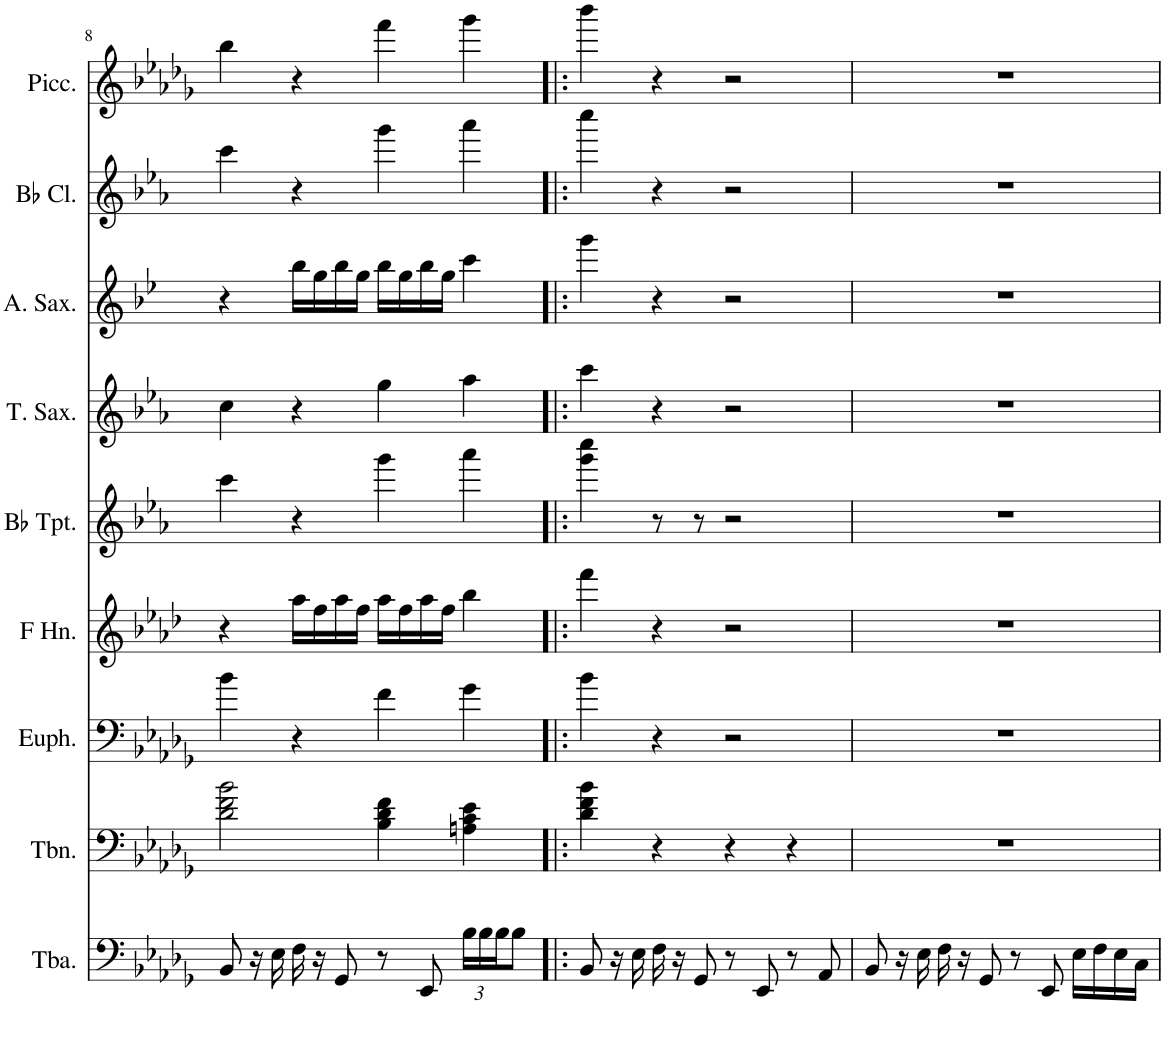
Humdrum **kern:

**kern	**kern	**kern	**kern	**kern	**kern	**kern	**kern	**kern
*part9	*part8	*part7	*part6	*part5	*part4	*part3	*part2	*part1
*staff9	*staff8	*staff7	*staff6	*staff5	*staff4	*staff3	*staff2	*staff1
*I"Tuba	*I"Trombone	*I"Euphonium	*I"Horn in F	*I"Bb Trumpet	*I"Tenor Saxophone	*I"Alto Saxophone	*I"Bb Clarinet	*I"Piccolo
*I'Tba.	*I'Tbn.	*I'Euph.	*	*I'Bb Tpt.	*I'T. Sax.	*I'A. Sax.	*I'Bb Cl.	*I'Picc.
!!LO:PB:g=z
*clefF4	*clefF4	*clefF4	*clefG2	*clefG2	*clefG2	*clefG2	*clefG2	*clefG2
*	*	*	*Trd4c7	*Trd1c2	*Trd8c14	*Trd5c9	*Trd1c2	*Trd-7c-12
*k[b-e-a-d-g-]	*k[b-e-a-d-g-]	*k[b-e-a-d-g-]	*k[b-e-a-d-]	*k[b-e-a-]	*k[b-e-a-]	*k[b-e-]	*k[b-e-a-]	*k[b-e-a-d-g-]
*M4/4	*M4/4	*M4/4	*M4/4	*M4/4	*M4/4	*M4/4	*M4/4	*M4/4
=8	=8	=8	=8	=8	=8	=8	=8	=8
8BB-/	2d-\ 2f\ 2b-\	4b-\	4r	4ccc\	4cc\	4r	4ccc\	4bb-\
16r	.	.	.	.	.	.	.	.
16E-\	.	.	.	.	.	.	.	.
16F\	.	4r	16aa-\LL	4r	4r	16bb-\LL	4r	4r
16r	.	.	16ff\	.	.	16gg\	.	.
8GG-/	.	.	16aa-\	.	.	16bb-\	.	.
.	.	.	16ff\JJ	.	.	16gg\JJ	.	.
8r	4B-\ 4d-\ 4f\	4f\	16aa-\LL	4ggg\	4gg\	16bb-\LL	4ggg\	4fff\
.	.	.	16ff\	.	.	16gg\	.	.
8EE-/	.	.	16aa-\	.	.	16bb-\	.	.
.	.	.	16ff\JJ	.	.	16gg\JJ	.	.
*Xbrackettup	*	*	*	*	*	*	*	*
24B-\LL	4An\ 4c\ 4e-\	4g-\	4bb-\	4aaa-\	4aa-\	4ccc\	4aaa-\	4ggg-\
24B-\	.	.	.	.	.	.	.	.
24B-\J	.	.	.	.	.	.	.	.
8B-\J	.	.	.	.	.	.	.	.
=9!|:	=9!|:	=9!|:	=9!|:	=9!|:	=9!|:	=9!|:	=9!|:	=9!|:
8BB-/	4d-\ 4f\ 4b-\	4b-\	4fff\	4ggg\ 4cccc\	4ccc\	4ggg\	4cccc\	4bbb-\
16r	.	.	.	.	.	.	.	.
16E-\	.	.	.	.	.	.	.	.
16F\	4r	4r	4r	8r	4r	4r	4r	4r
16r	.	.	.	.	.	.	.	.
8GG-/	.	.	.	8r	.	.	.	.
8r	4r	2r	2r	2r	2r	2r	2r	2r
8EE-/	.	.	.	.	.	.	.	.
8r	4r	.	.	.	.	.	.	.
8AA-/	.	.	.	.	.	.	.	.
=10	=10	=10	=10	=10	=10	=10	=10	=10
8BB-/	1r	1r	1r	1r	1r	1r	1r	1r
16r	.	.	.	.	.	.	.	.
16E-\	.	.	.	.	.	.	.	.
16F\	.	.	.	.	.	.	.	.
16r	.	.	.	.	.	.	.	.
8GG-/	.	.	.	.	.	.	.	.
8r	.	.	.	.	.	.	.	.
8EE-/	.	.	.	.	.	.	.	.
16E-\LL	.	.	.	.	.	.	.	.
16F\	.	.	.	.	.	.	.	.
16E-\	.	.	.	.	.	.	.	.
16C\JJ	.	.	.	.	.	.	.	.
=	=	=	=	=	=	=	=	=
*-	*-	*-	*-	*-	*-	*-	*-	*-
